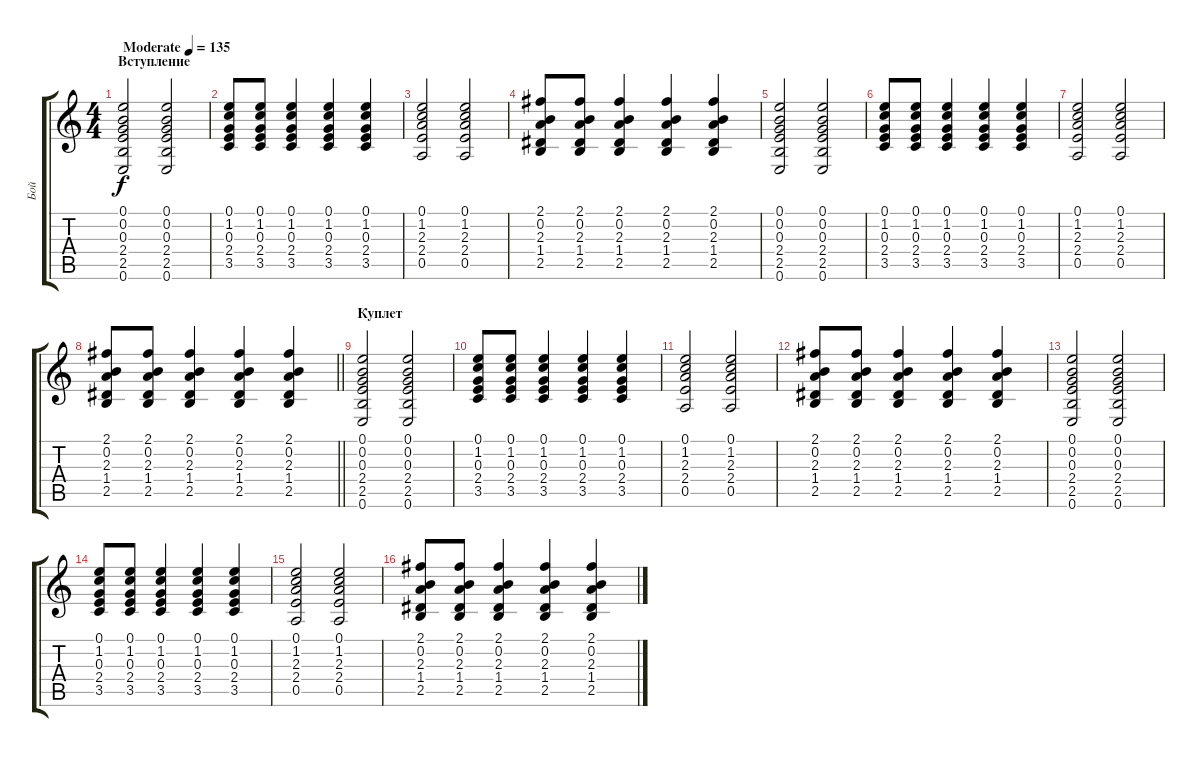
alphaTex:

\track ("Бой" "Бой") {instrument acousticguitarsteel}
\staff {score tabs}
\tuning (E4 B3 G3 D3 A2 E2) {hide}
\ts (4 4)
\section ("" "Вступление")
\tempo (135 "Moderate")
\clef g2
\ks c
(0.1 0.2 0.3 2.4 2.5 0.6).2{dy f instrument acousticguitarsteel} (0.1 0.2 0.3 2.4 2.5 0.6).2 |
(0.1 1.2 0.3 2.4 3.5).8 (0.1 1.2 0.3 2.4 3.5).8 (0.1 1.2 0.3 2.4 3.5).4 (0.1 1.2 0.3 2.4 3.5).4 (0.1 1.2 0.3 2.4 3.5).4 |
(0.1 1.2 2.3 2.4 0.5).2 (0.1 1.2 2.3 2.4 0.5).2 |
(2.1 0.2 2.3 1.4 2.5).8 (2.1 0.2 2.3 1.4 2.5).8 (2.1 0.2 2.3 1.4 2.5).4 (2.1 0.2 2.3 1.4 2.5).4 (2.1 0.2 2.3 1.4 2.5).4 |
(0.1 0.2 0.3 2.4 2.5 0.6).2 (0.1 0.2 0.3 2.4 2.5 0.6).2 |
(0.1 1.2 0.3 2.4 3.5).8 (0.1 1.2 0.3 2.4 3.5).8 (0.1 1.2 0.3 2.4 3.5).4 (0.1 1.2 0.3 2.4 3.5).4 (0.1 1.2 0.3 2.4 3.5).4 |
(0.1 1.2 2.3 2.4 0.5).2 (0.1 1.2 2.3 2.4 0.5).2 |
\barLineRight lightlight
(2.1 0.2 2.3 1.4 2.5).8 (2.1 0.2 2.3 1.4 2.5).8 (2.1 0.2 2.3 1.4 2.5).4 (2.1 0.2 2.3 1.4 2.5).4 (2.1 0.2 2.3 1.4 2.5).4 |
\section ("" "Куплет")
(0.1 0.2 0.3 2.4 2.5 0.6).2 (0.1 0.2 0.3 2.4 2.5 0.6).2 |
(0.1 1.2 0.3 2.4 3.5).8 (0.1 1.2 0.3 2.4 3.5).8 (0.1 1.2 0.3 2.4 3.5).4 (0.1 1.2 0.3 2.4 3.5).4 (0.1 1.2 0.3 2.4 3.5).4 |
(0.1 1.2 2.3 2.4 0.5).2 (0.1 1.2 2.3 2.4 0.5).2 |
(2.1 0.2 2.3 1.4 2.5).8 (2.1 0.2 2.3 1.4 2.5).8 (2.1 0.2 2.3 1.4 2.5).4 (2.1 0.2 2.3 1.4 2.5).4 (2.1 0.2 2.3 1.4 2.5).4 |
(0.1 0.2 0.3 2.4 2.5 0.6).2 (0.1 0.2 0.3 2.4 2.5 0.6).2 |
(0.1 1.2 0.3 2.4 3.5).8 (0.1 1.2 0.3 2.4 3.5).8 (0.1 1.2 0.3 2.4 3.5).4 (0.1 1.2 0.3 2.4 3.5).4 (0.1 1.2 0.3 2.4 3.5).4 |
(0.1 1.2 2.3 2.4 0.5).2 (0.1 1.2 2.3 2.4 0.5).2 |
(2.1 0.2 2.3 1.4 2.5).8 (2.1 0.2 2.3 1.4 2.5).8 (2.1 0.2 2.3 1.4 2.5).4 (2.1 0.2 2.3 1.4 2.5).4 (2.1 0.2 2.3 1.4 2.5).4
